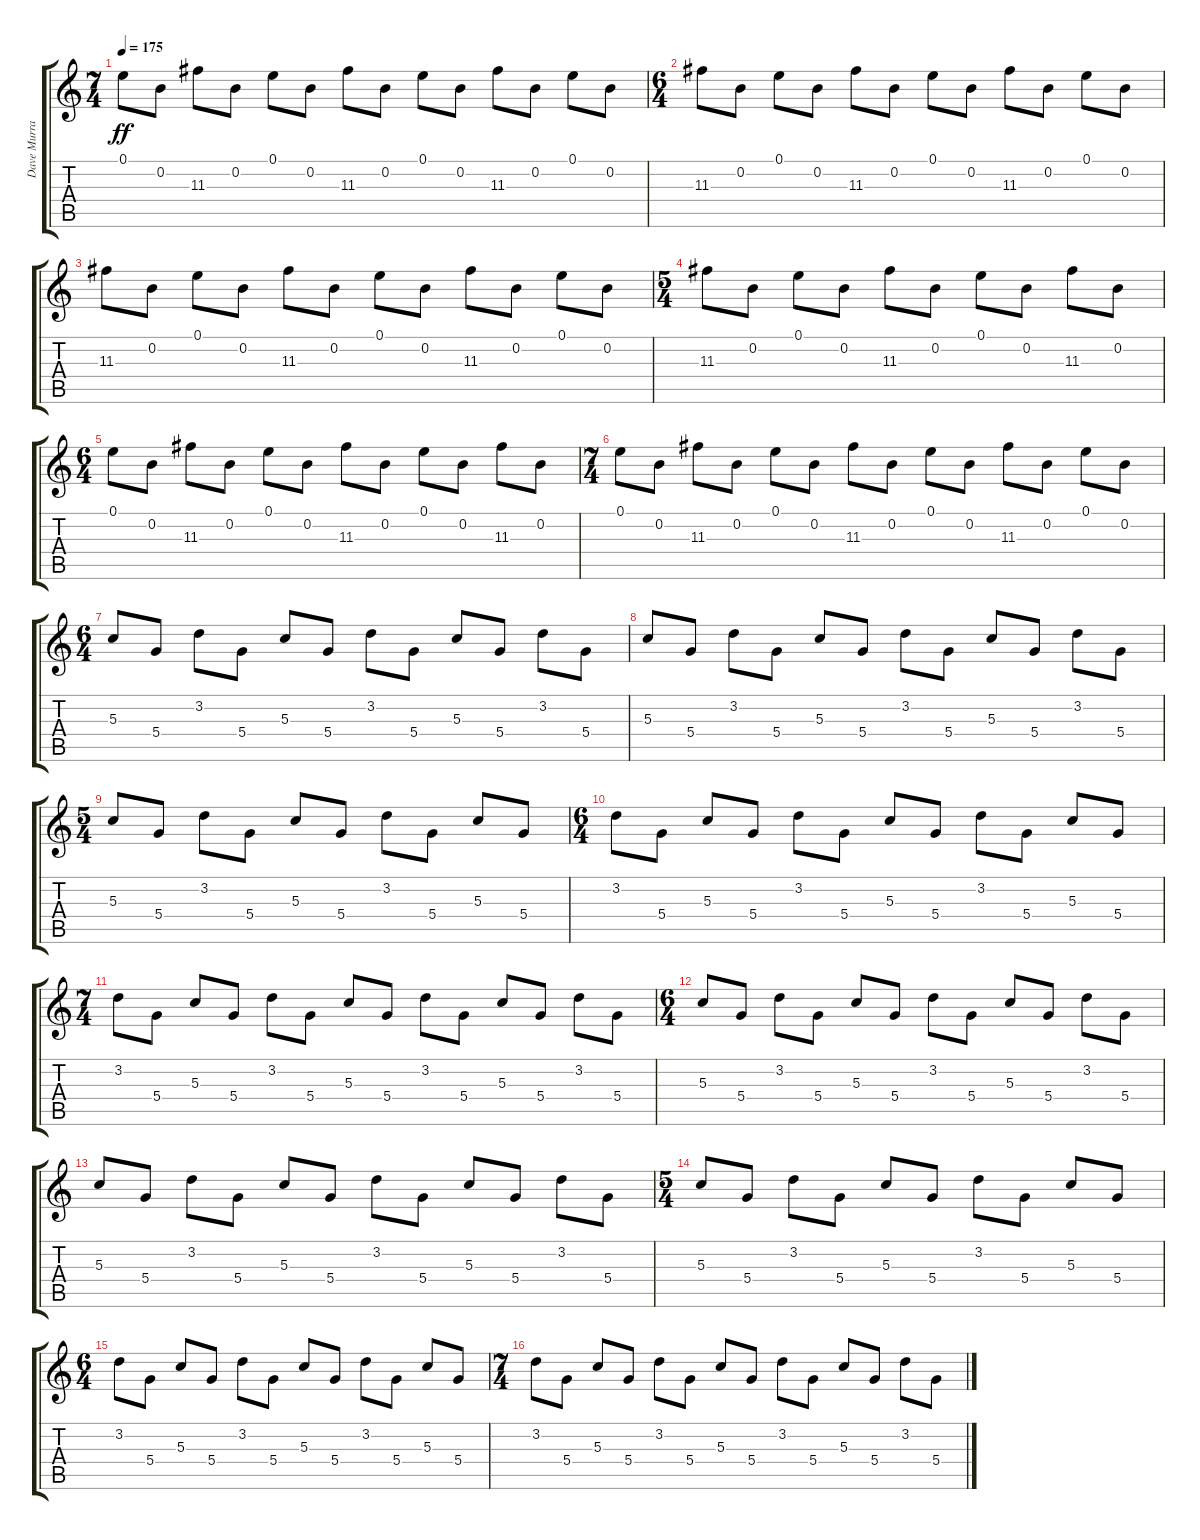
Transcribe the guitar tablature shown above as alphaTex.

\track ("Dave Murray" "Dave Murra") {instrument distortionguitar}
\staff {score tabs}
\tuning (E4 B3 G3 D3 A2 E2) {hide}
\ts (7 4)
\tempo 175
\clef g2
\ks c
0.1.8{dy ff} 0.2.8 11.3.8 0.2.8 0.1.8 0.2.8 11.3.8 0.2.8 0.1.8 0.2.8 11.3.8 0.2.8 0.1.8 0.2.8 |
\ts (6 4)
11.3.8 0.2.8 0.1.8 0.2.8 11.3.8 0.2.8 0.1.8 0.2.8 11.3.8 0.2.8 0.1.8 0.2.8 |
11.3.8 0.2.8 0.1.8 0.2.8 11.3.8 0.2.8 0.1.8 0.2.8 11.3.8 0.2.8 0.1.8 0.2.8 |
\ts (5 4)
11.3.8 0.2.8 0.1.8 0.2.8 11.3.8 0.2.8 0.1.8 0.2.8 11.3.8 0.2.8 |
\ts (6 4)
0.1.8 0.2.8 11.3.8 0.2.8 0.1.8 0.2.8 11.3.8 0.2.8 0.1.8 0.2.8 11.3.8 0.2.8 |
\ts (7 4)
0.1.8 0.2.8 11.3.8 0.2.8 0.1.8 0.2.8 11.3.8 0.2.8 0.1.8 0.2.8 11.3.8 0.2.8 0.1.8 0.2.8 |
\ts (6 4)
5.3.8 5.4.8 3.2.8 5.4.8 5.3.8 5.4.8 3.2.8 5.4.8 5.3.8 5.4.8 3.2.8 5.4.8 |
5.3.8 5.4.8 3.2.8 5.4.8 5.3.8 5.4.8 3.2.8 5.4.8 5.3.8 5.4.8 3.2.8 5.4.8 |
\ts (5 4)
5.3.8 5.4.8 3.2.8 5.4.8 5.3.8 5.4.8 3.2.8 5.4.8 5.3.8 5.4.8 |
\ts (6 4)
3.2.8 5.4.8 5.3.8 5.4.8 3.2.8 5.4.8 5.3.8 5.4.8 3.2.8 5.4.8 5.3.8 5.4.8 |
\ts (7 4)
3.2.8 5.4.8 5.3.8 5.4.8 3.2.8 5.4.8 5.3.8 5.4.8 3.2.8 5.4.8 5.3.8 5.4.8 3.2.8 5.4.8 |
\ts (6 4)
5.3.8 5.4.8 3.2.8 5.4.8 5.3.8 5.4.8 3.2.8 5.4.8 5.3.8 5.4.8 3.2.8 5.4.8 |
5.3.8 5.4.8 3.2.8 5.4.8 5.3.8 5.4.8 3.2.8 5.4.8 5.3.8 5.4.8 3.2.8 5.4.8 |
\ts (5 4)
5.3.8 5.4.8 3.2.8 5.4.8 5.3.8 5.4.8 3.2.8 5.4.8 5.3.8 5.4.8 |
\ts (6 4)
3.2.8 5.4.8 5.3.8 5.4.8 3.2.8 5.4.8 5.3.8 5.4.8 3.2.8 5.4.8 5.3.8 5.4.8 |
\ts (7 4)
3.2.8 5.4.8 5.3.8 5.4.8 3.2.8 5.4.8 5.3.8 5.4.8 3.2.8 5.4.8 5.3.8 5.4.8 3.2.8 5.4.8
